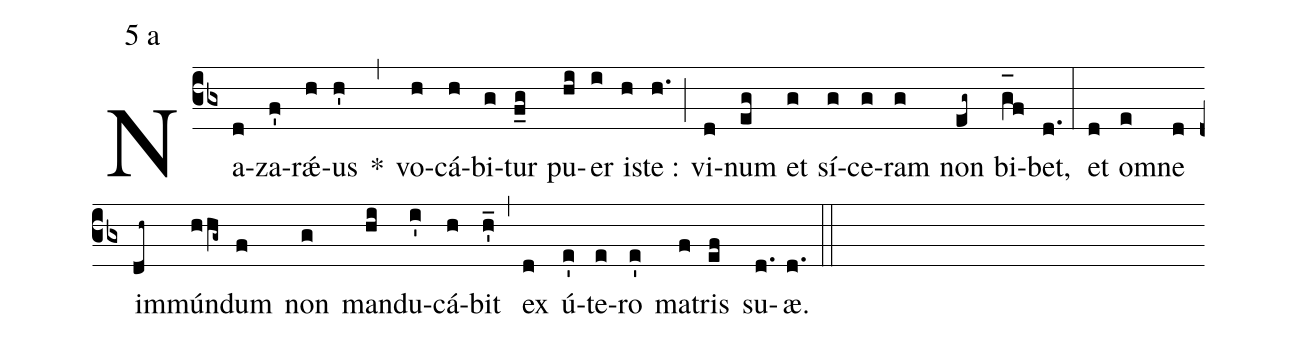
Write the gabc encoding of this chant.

mode:5 a;
%%
(cb3) Na(d)za(f')rǽ(h)us(h') *(,) vo(h)cá(h)bi(g)tur(f_g) pu(hi)er(i) i(h)ste :(h.) (;) vi(d)num(eg) et(g) sí(g)ce(g)ram(g) non(eg~) bi(g_[oh:h]f)bet,(d.) (:) et(d) o(e)mne(d) im(dh~)mún(hhg~)dum(f) non(g) man(hi)du(i')cá(h)bit(h'_) (,) ex(d) ú(e')te(e)ro(e') ma(f)tris(ef) su(d.)æ.(d.) (::)
